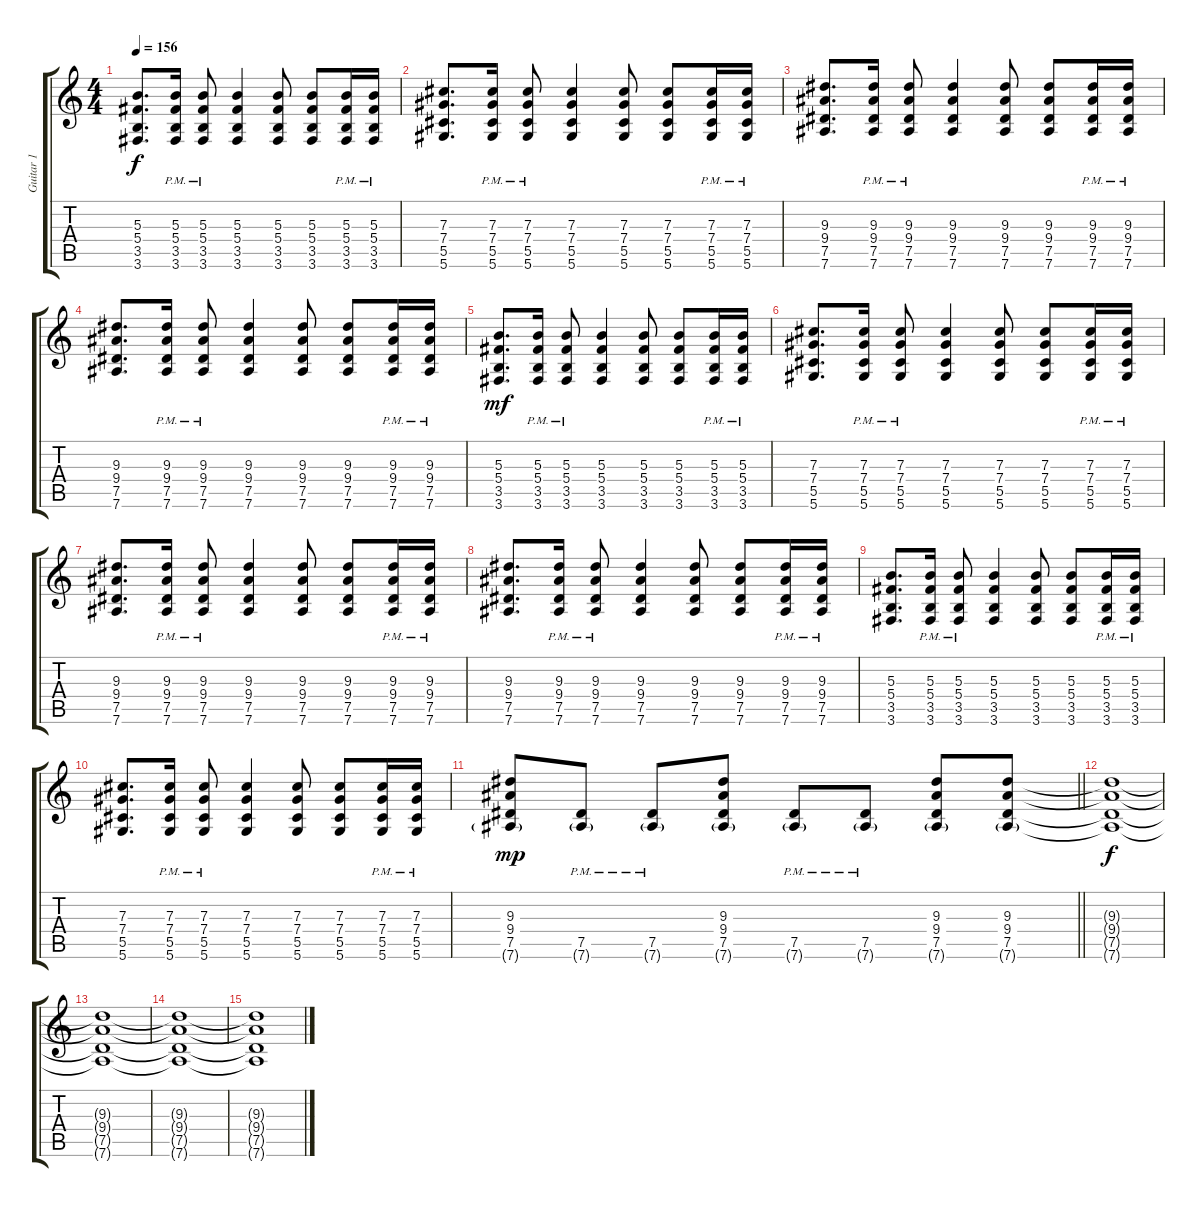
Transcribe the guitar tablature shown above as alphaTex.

\track ("Guitar 1" "Guitar 1") {instrument distortionguitar}
\staff {score tabs}
\tuning (Eb4 Bb3 Gb3 Db3 Ab2 Eb2) {hide}
\ts (4 4)
\tempo 156
\clef g2
\ks c
(5.3 5.4 3.5 3.6).8{d dy f} (5.3{pm} 5.4{pm} 3.5 3.6{pm}).16 (5.3{pm} 5.4{pm} 3.5{pm} 3.6{pm}).8 (5.3 5.4 3.5 3.6).4 (5.3 5.4 3.5 3.6).8 (5.3 5.4 3.5 3.6).8 (5.3{pm} 5.4{pm} 3.5 3.6{pm}).16 (5.3{pm} 5.4{pm} 3.5{pm} 3.6{pm}).16 |
(7.3 7.4 5.5 5.6).8{d} (7.3{pm} 7.4{pm} 5.5 5.6{pm}).16 (7.3{pm} 7.4{pm} 5.5{pm} 5.6{pm}).8 (7.3 7.4 5.5 5.6).4 (7.3 7.4 5.5 5.6).8 (7.3 7.4 5.5 5.6).8 (7.3{pm} 7.4{pm} 5.5 5.6{pm}).16 (7.3{pm} 7.4{pm} 5.5{pm} 5.6{pm}).16 |
(9.3 9.4 7.5 7.6).8{d} (9.3{pm} 9.4{pm} 7.5{pm} 7.6{pm}).16 (9.3{pm} 9.4{pm} 7.5{pm} 7.6{pm}).8 (9.3 9.4 7.5 7.6).4 (9.3 9.4 7.5 7.6).8 (9.3 9.4 7.5 7.6).8 (9.3{pm} 9.4{pm} 7.5{pm} 7.6{pm}).16 (9.3{pm} 9.4{pm} 7.5{pm} 7.6{pm}).16 |
(9.3 9.4 7.5 7.6).8{d} (9.3{pm} 9.4{pm} 7.5{pm} 7.6{pm}).16 (9.3{pm} 9.4{pm} 7.5{pm} 7.6{pm}).8 (9.3 9.4 7.5 7.6).4 (9.3 9.4 7.5 7.6).8 (9.3 9.4 7.5 7.6).8 (9.3{pm} 9.4{pm} 7.5{pm} 7.6{pm}).16 (9.3{pm} 9.4{pm} 7.5{pm} 7.6{pm}).16 |
(5.3 5.4 3.5 3.6).8{d dy mf} (5.3{pm} 5.4{pm} 3.5 3.6{pm}).16 (5.3{pm} 5.4{pm} 3.5{pm} 3.6{pm}).8 (5.3 5.4 3.5 3.6).4 (5.3 5.4 3.5 3.6).8 (5.3 5.4 3.5 3.6).8 (5.3{pm} 5.4{pm} 3.5 3.6{pm}).16 (5.3{pm} 5.4{pm} 3.5{pm} 3.6{pm}).16 |
(7.3 7.4 5.5 5.6).8{d} (7.3{pm} 7.4{pm} 5.5 5.6{pm}).16 (7.3{pm} 7.4{pm} 5.5{pm} 5.6{pm}).8 (7.3 7.4 5.5 5.6).4 (7.3 7.4 5.5 5.6).8 (7.3 7.4 5.5 5.6).8 (7.3{pm} 7.4{pm} 5.5 5.6{pm}).16 (7.3{pm} 7.4{pm} 5.5{pm} 5.6{pm}).16 |
(9.3 9.4 7.5 7.6).8{d} (9.3{pm} 9.4{pm} 7.5{pm} 7.6{pm}).16 (9.3{pm} 9.4{pm} 7.5{pm} 7.6{pm}).8 (9.3 9.4 7.5 7.6).4 (9.3 9.4 7.5 7.6).8 (9.3 9.4 7.5 7.6).8 (9.3{pm} 9.4{pm} 7.5{pm} 7.6{pm}).16 (9.3{pm} 9.4{pm} 7.5{pm} 7.6{pm}).16 |
(9.3 9.4 7.5 7.6).8{d} (9.3{pm} 9.4{pm} 7.5{pm} 7.6{pm}).16 (9.3{pm} 9.4{pm} 7.5{pm} 7.6{pm}).8 (9.3 9.4 7.5 7.6).4 (9.3 9.4 7.5 7.6).8 (9.3 9.4 7.5 7.6).8 (9.3{pm} 9.4{pm} 7.5{pm} 7.6{pm}).16 (9.3{pm} 9.4{pm} 7.5{pm} 7.6{pm}).16 |
(5.3 5.4 3.5 3.6).8{d} (5.3{pm} 5.4{pm} 3.5 3.6{pm}).16 (5.3{pm} 5.4{pm} 3.5{pm} 3.6{pm}).8 (5.3 5.4 3.5 3.6).4 (5.3 5.4 3.5 3.6).8 (5.3 5.4 3.5 3.6).8 (5.3{pm} 5.4{pm} 3.5 3.6{pm}).16 (5.3{pm} 5.4{pm} 3.5{pm} 3.6{pm}).16 |
(7.3 7.4 5.5 5.6).8{d} (7.3{pm} 7.4{pm} 5.5 5.6{pm}).16 (7.3{pm} 7.4{pm} 5.5{pm} 5.6{pm}).8 (7.3 7.4 5.5 5.6).4 (7.3 7.4 5.5 5.6).8 (7.3 7.4 5.5 5.6).8 (7.3{pm} 7.4{pm} 5.5 5.6{pm}).16 (7.3{pm} 7.4{pm} 5.5{pm} 5.6{pm}).16 |
\barLineRight lightlight
(9.3 9.4 7.5 7.6{g}).8{dy mp} (7.5{pm} 7.6{g pm}).8 (7.5{pm} 7.6{g pm}).8 (9.3 9.4 7.5 7.6{g}).8 (7.5{pm} 7.6{g pm}).8 (7.5{pm} 7.6{g pm}).8 (9.3 9.4 7.5 7.6{g}).8 (9.3 9.4 7.5 7.6{g}).8 |
(9.3{t} 9.4{t} 7.5{t} 7.6{t}).1{dy f volume 0} |
(9.3{t} 9.4{t} 7.5{t} 7.6{t}).1 |
(9.3{t} 9.4{t} 7.5{t} 7.6{t}).1 |
(9.3{t} 9.4{t} 7.5{t} 7.6{t}).1
